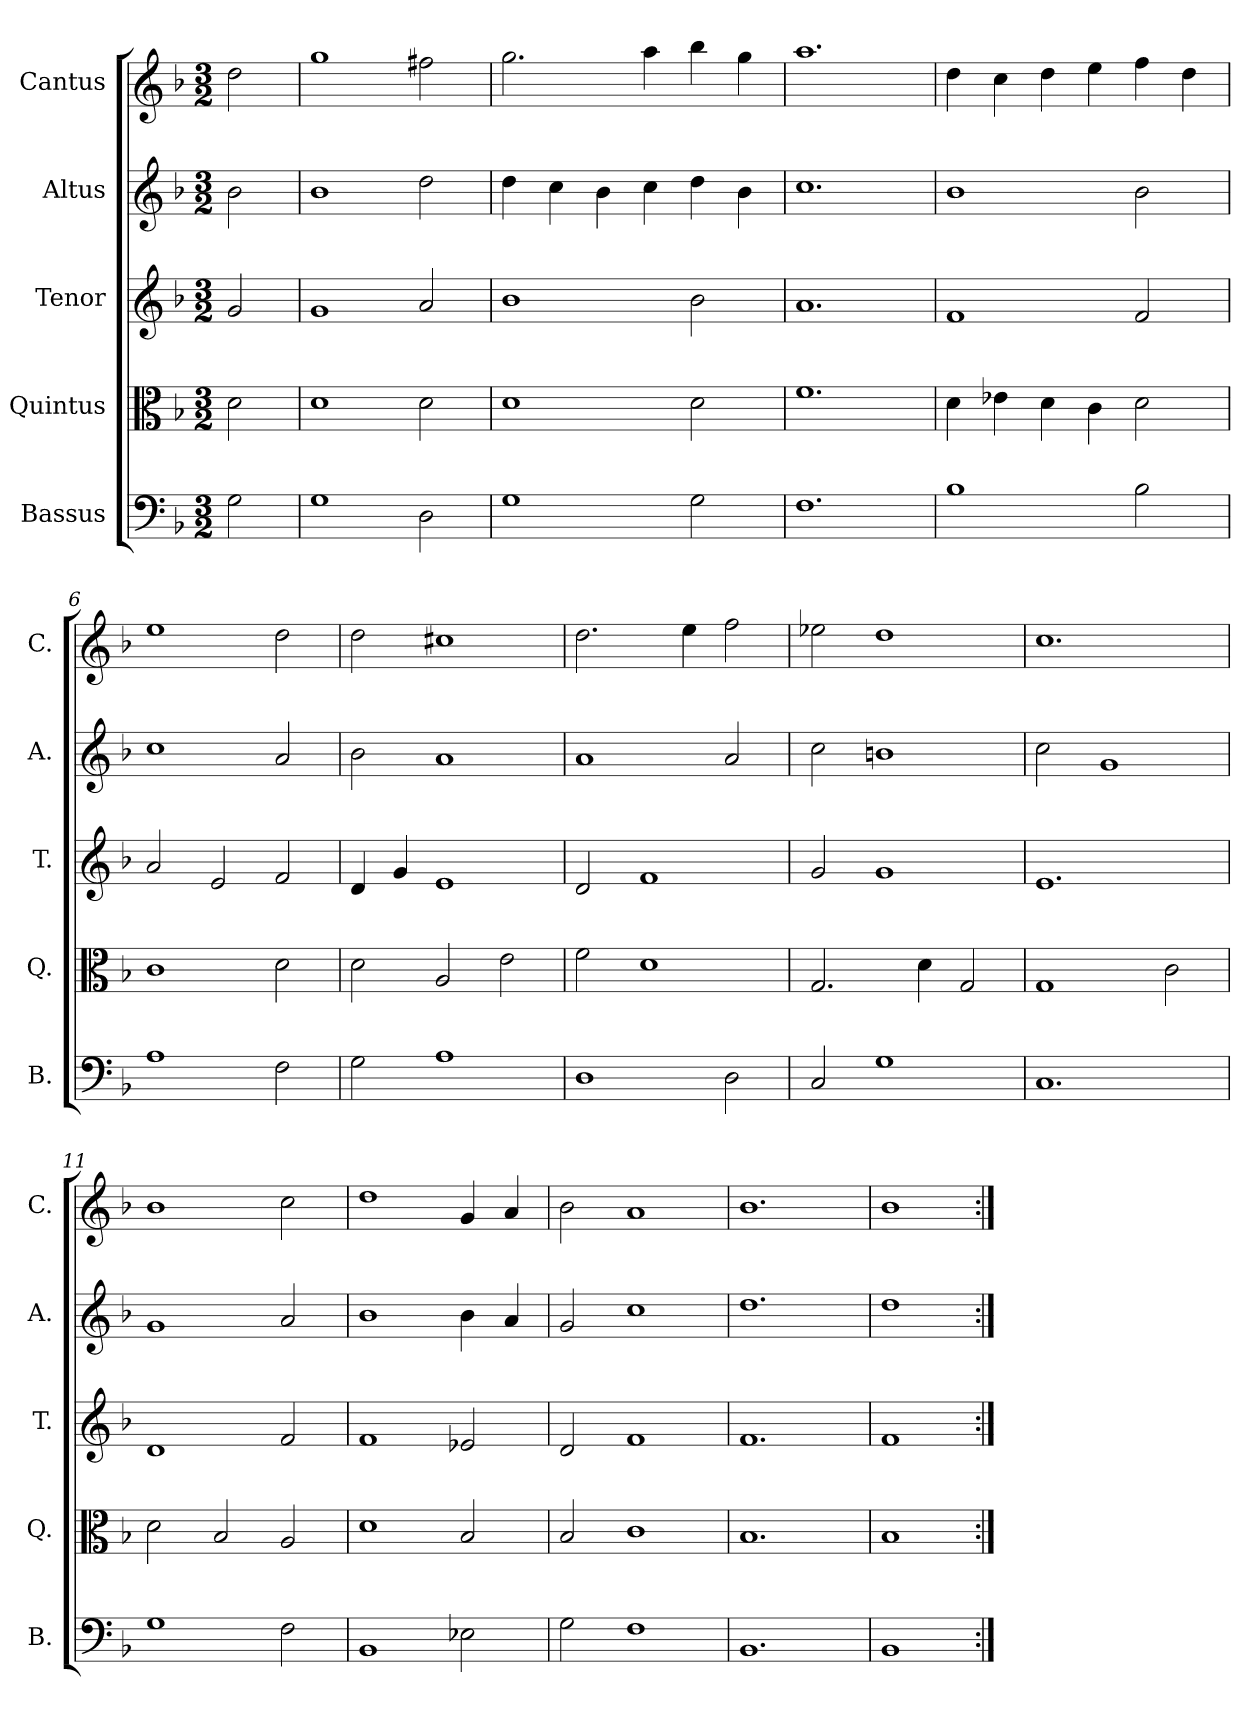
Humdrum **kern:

**kern	**kern	**kern	**kern	**kern
*part5	*part4	*part3	*part2	*part1
*staff5	*staff4	*staff3	*staff2	*staff1
*I"Bassus	*I"Quintus	*I"Tenor	*I"Altus	*I"Cantus
*I'B.	*I'Q.	*I'T.	*I'A.	*I'C.
*clefF4	*clefC3	*clefG2	*clefG2	*clefG2
*k[b-]	*k[b-]	*k[b-]	*k[b-]	*k[b-]
*F:	*F:	*F:	*F:	*F:
*M3/2	*M3/2	*M3/2	*M3/2	*M3/2
=1	=1	=1	=1	=1
2G\	2d\	2g/	2b-\	2dd\
=2	=2	=2	=2	=2
1G\	1d\	1g/	1b-\	1gg\
2D\	2d\	2a/	2dd\	2ff#X\
=3	=3	=3	=3	=3
1G\	1d\	1b-\	4dd\	2.gg\
.	.	.	4cc\	.
.	.	.	4b-\	.
.	.	.	4cc\	4aa\
2G\	2d\	2b-\	4dd\	4bb-\
.	.	.	4b-\	4gg\
=4	=4	=4	=4	=4
1.F\	1.f\	1.a/	1.cc\	1.aa\
=5	=5	=5	=5	=5
1B-\	4d\	1f/	1b-\	4dd\
.	4e-X\	.	.	4cc\
.	4d\	.	.	4dd\
.	4c\	.	.	4ee\
2B-\	2d\	2f/	2b-\	4ff\
.	.	.	.	4dd\
=6	=6	=6	=6	=6
1A\	1c\	2a/	1cc\	1ee\
.	.	2e/	.	.
2F\	2d\	2f/	2a/	2dd\
!!LO:LB:g=z
=7	=7	=7	=7	=7
2G\	2d\	4d/	2b-\	2dd\
.	.	4g/	.	.
1A\	2A/	1e/	1a/	1cc#X\
.	2e\	.	.	.
=8	=8	=8	=8	=8
1D\	2f\	2d/	1a/	2.dd\
.	1d\	1f/	.	.
.	.	.	.	4ee\
2D\	.	.	2a/	2ff\
=9	=9	=9	=9	=9
2C/	2.G/	2g/	2cc\	2ee-X\
1G\	.	1g/	1bn\	1dd\
.	4d\	.	.	.
.	2G/	.	.	.
=10	=10	=10	=10	=10
1.C/	1G/	1.e/	2cc\	1.cc\
.	.	.	1g/	.
.	2c\	.	.	.
=11	=11	=11	=11	=11
1G\	2d\	1d/	1g/	1b-\
.	2B-/	.	.	.
2F\	2A/	2f/	2a/	2cc\
=12	=12	=12	=12	=12
1BB-/	1d\	1f/	1b-\	1dd\
2E-X\	2B-/	2e-X/	4b-\	4g/
.	.	.	4a/	4a/
!!LO:LB:g=z
=13	=13	=13	=13	=13
2G\	2B-/	2d/	2g/	2b-\
1F\	1c\	1f/	1cc\	1a/
=14	=14	=14	=14	=14
1.BB-/	1.B-/	1.f/	1.dd\	1.b-\
=15	=15	=15	=15	=15
1BB-/	1B-/	1f/	1dd\	1b-\
=:|!	=:|!	=:|!	=:|!	=:|!
*-	*-	*-	*-	*-
